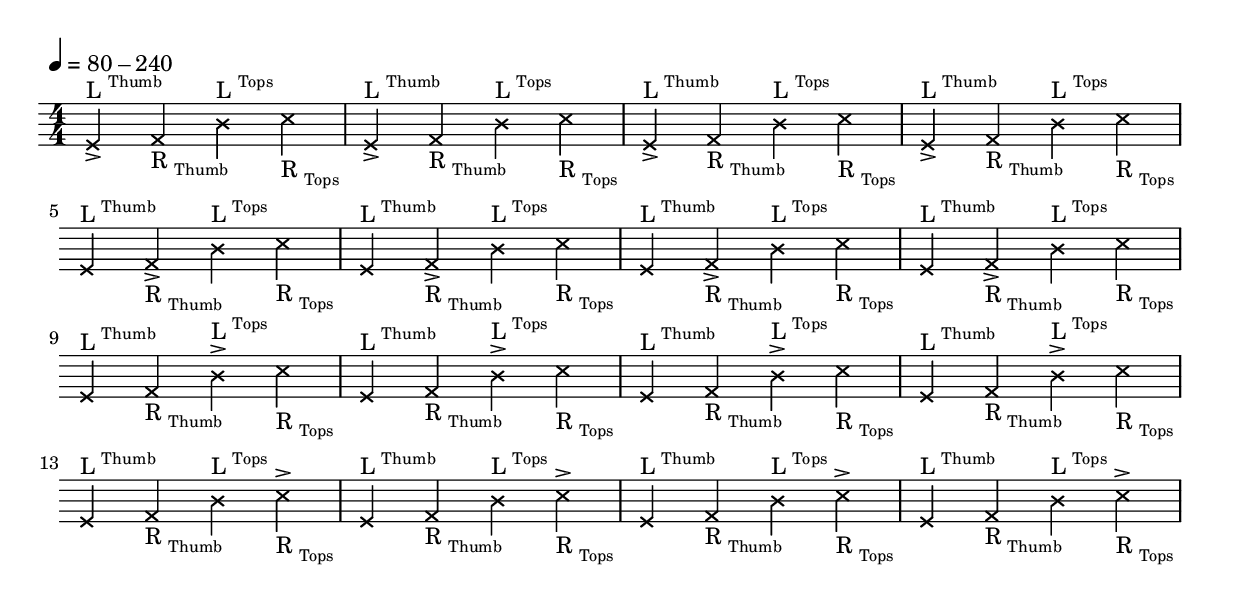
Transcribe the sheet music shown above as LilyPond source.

\version "2.24.1"
\include "../global.ly"

\layout {
  indent = -3.5
}

\relative {
  \defaultScoreSettings
  \tempo 4 = 80 - 240
  \time 4/4

  \rimNote

  \repeat unfold 4 { e'4^\LThumbTop-> f_\RThumbBtm   b^\LTopsTop   c_\RTopsBtm   } \break
  \repeat unfold 4 { e,4^\LThumbTop   f_\RThumbBtm-> b^\LTopsTop   c_\RTopsBtm   } \break
  \repeat unfold 4 { e,4^\LThumbTop   f_\RThumbBtm   b^\LTopsTop-> c_\RTopsBtm   } \break
  \repeat unfold 4 { e,4^\LThumbTop   f_\RThumbBtm   b^\LTopsTop   c_\RTopsBtm-> }

  \resetNoteHead
}